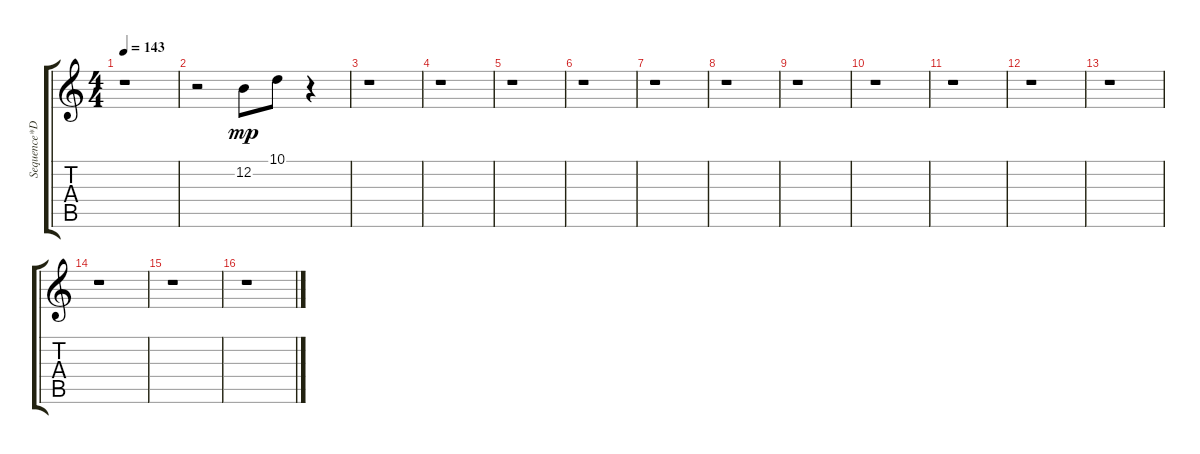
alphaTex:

\track ("Sequence*Demixed 16" "Sequence*D") {instrument gunshot}
\staff {score tabs}
\tuning (E4 B3 G3 D3 A2 E2) {hide}
\ts (4 4)
\tempo 143
\clef g2
\ks c
r.1{dy mp instrument gunshot} |
r.2 12.2.8 10.1.8 r.4 |
r.1 |
r.1 |
r.1 |
r.1 |
r.1 |
r.1 |
r.1 |
r.1 |
r.1 |
r.1 |
r.1 |
r.1 |
r.1 |
r.1
